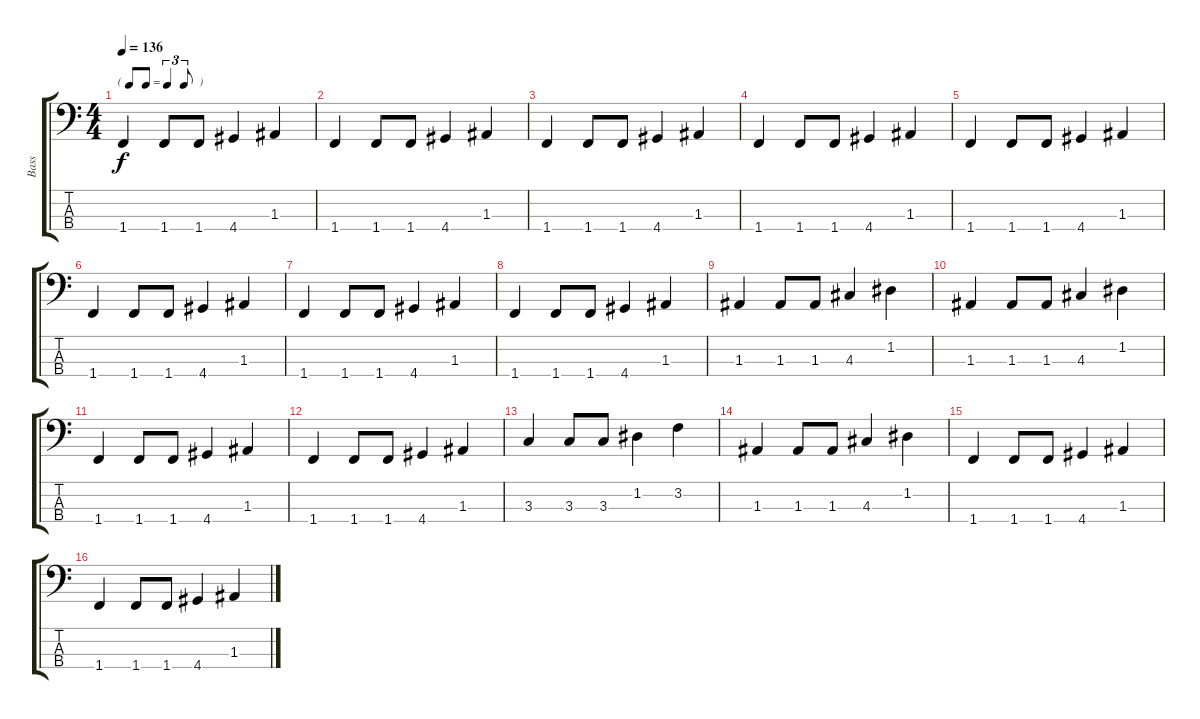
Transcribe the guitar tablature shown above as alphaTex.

\track ("Bass" "Bass") {instrument electricbasspick}
\staff {score tabs}
\tuning (G2 D2 A1 E1) {hide}
\ts (4 4)
\tf triplet8th
\tempo 136
\clef f4
\ks c
1.4.4{dy f instrument electricbasspick} 1.4.8 1.4.8 4.4.4 1.3.4 |
1.4.4 1.4.8 1.4.8 4.4.4 1.3.4 |
1.4.4 1.4.8 1.4.8 4.4.4 1.3.4 |
1.4.4 1.4.8 1.4.8 4.4.4 1.3.4 |
1.4.4 1.4.8 1.4.8 4.4.4 1.3.4 |
1.4.4 1.4.8 1.4.8 4.4.4 1.3.4 |
1.4.4 1.4.8 1.4.8 4.4.4 1.3.4 |
1.4.4 1.4.8 1.4.8 4.4.4 1.3.4 |
1.3.4 1.3.8 1.3.8 4.3.4 1.2.4 |
1.3.4 1.3.8 1.3.8 4.3.4 1.2.4 |
1.4.4 1.4.8 1.4.8 4.4.4 1.3.4 |
1.4.4 1.4.8 1.4.8 4.4.4 1.3.4 |
3.3.4 3.3.8 3.3.8 1.2.4 3.2.4 |
1.3.4 1.3.8 1.3.8 4.3.4 1.2.4 |
1.4.4 1.4.8 1.4.8 4.4.4 1.3.4 |
1.4.4 1.4.8 1.4.8 4.4.4 1.3.4
